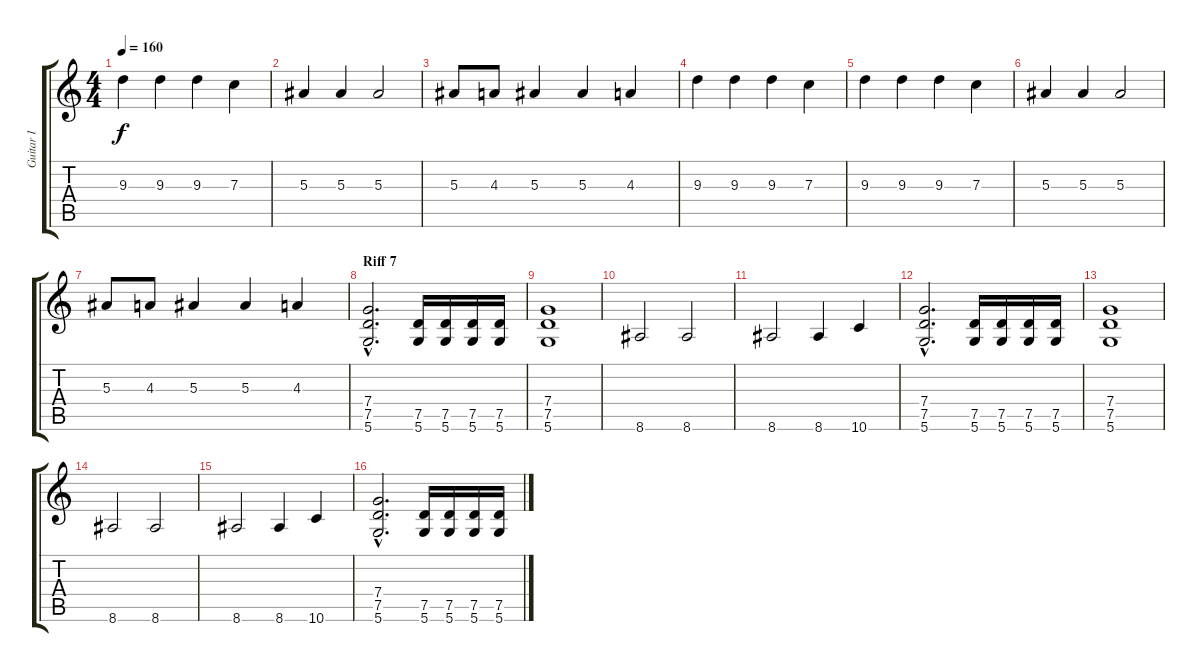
\track ("Guitar I" "Guitar I") {instrument distortionguitar}
\staff {score tabs}
\tuning (D4 A3 F3 C3 G2 D2) {hide}
\ts (4 4)
\tempo 160
\clef g2
\ks c
9.3.4{dy f} 9.3.4 9.3.4 7.3.4 |
5.3.4 5.3.4 5.3.2 |
5.3.8 4.3.8 5.3.4 5.3.4 4.3.4 |
9.3.4 9.3.4 9.3.4 7.3.4 |
9.3.4 9.3.4 9.3.4 7.3.4 |
5.3.4 5.3.4 5.3.2 |
5.3.8 4.3.8 5.3.4 5.3.4 4.3.4 |
\section ("" "Riff 7")
(7.4{hac} 7.5{hac} 5.6{hac}).2{d} (7.5 5.6).16 (7.5 5.6).16 (7.5 5.6).16 (7.5 5.6).16 |
(7.4 7.5 5.6).1 |
8.6.2 8.6.2 |
8.6.2 8.6.4 10.6.4 |
(7.4{hac} 7.5{hac} 5.6{hac}).2{d} (7.5 5.6).16 (7.5 5.6).16 (7.5 5.6).16 (7.5 5.6).16 |
(7.4 7.5 5.6).1 |
8.6.2 8.6.2 |
8.6.2 8.6.4 10.6.4 |
(7.4{hac} 7.5{hac} 5.6{hac}).2{d} (7.5 5.6).16 (7.5 5.6).16 (7.5 5.6).16 (7.5 5.6).16
